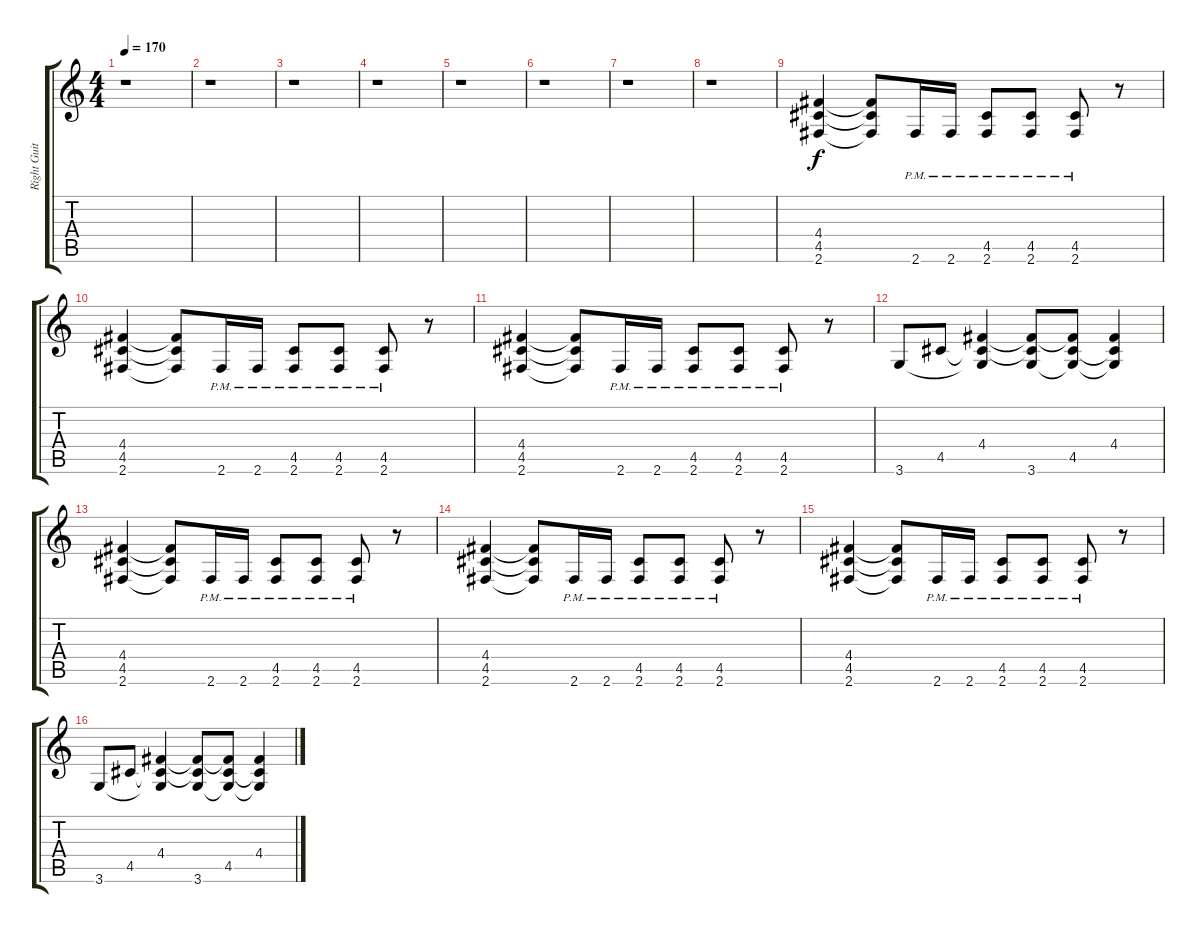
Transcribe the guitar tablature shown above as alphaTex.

\track ("Right Guitar" "Right Guit") {instrument distortionguitar}
\staff {score tabs}
\tuning (E4 B3 G3 D3 A2 E2) {hide}
\ts (4 4)
\tempo 170
\clef g2
\ks c
r.1{dy f instrument distortionguitar} |
r.1 |
r.1 |
r.1 |
r.1 |
r.1 |
r.1 |
r.1 |
(4.4 4.5 2.6).4 (4.4{t} 4.5{t} 2.6{t}).8 2.6{pm}.16 2.6{pm}.16 (4.5{pm} 2.6{pm}).8 (4.5{pm} 2.6{pm}).8 (4.5{pm} 2.6{pm}).8 r.8 |
(4.4 4.5 2.6).4 (4.4{t} 4.5{t} 2.6{t}).8 2.6{pm}.16 2.6{pm}.16 (4.5{pm} 2.6{pm}).8 (4.5{pm} 2.6{pm}).8 (4.5{pm} 2.6{pm}).8 r.8 |
(4.4 4.5 2.6).4 (4.4{t} 4.5{t} 2.6{t}).8 2.6{pm}.16 2.6{pm}.16 (4.5{pm} 2.6{pm}).8 (4.5{pm} 2.6{pm}).8 (4.5{pm} 2.6{pm}).8 r.8 |
3.6.8 4.5.8 (4.4 4.5{t} 3.6{t}).4 (4.4{t} 4.5{t} 3.6).8 (4.4{t} 4.5 3.6{t}).8 (4.4 4.5{t} 3.6{t}).4 |
(4.4 4.5 2.6).4 (4.4{t} 4.5{t} 2.6{t}).8 2.6{pm}.16 2.6{pm}.16 (4.5{pm} 2.6{pm}).8 (4.5{pm} 2.6{pm}).8 (4.5{pm} 2.6{pm}).8 r.8 |
(4.4 4.5 2.6).4 (4.4{t} 4.5{t} 2.6{t}).8 2.6{pm}.16 2.6{pm}.16 (4.5{pm} 2.6{pm}).8 (4.5{pm} 2.6{pm}).8 (4.5{pm} 2.6{pm}).8 r.8 |
(4.4 4.5 2.6).4 (4.4{t} 4.5{t} 2.6{t}).8 2.6{pm}.16 2.6{pm}.16 (4.5{pm} 2.6{pm}).8 (4.5{pm} 2.6{pm}).8 (4.5{pm} 2.6{pm}).8 r.8 |
3.6.8 4.5.8 (4.4 4.5{t} 3.6{t}).4 (4.4{t} 4.5{t} 3.6).8 (4.4{t} 4.5 3.6{t}).8 (4.4 4.5{t} 3.6{t}).4
